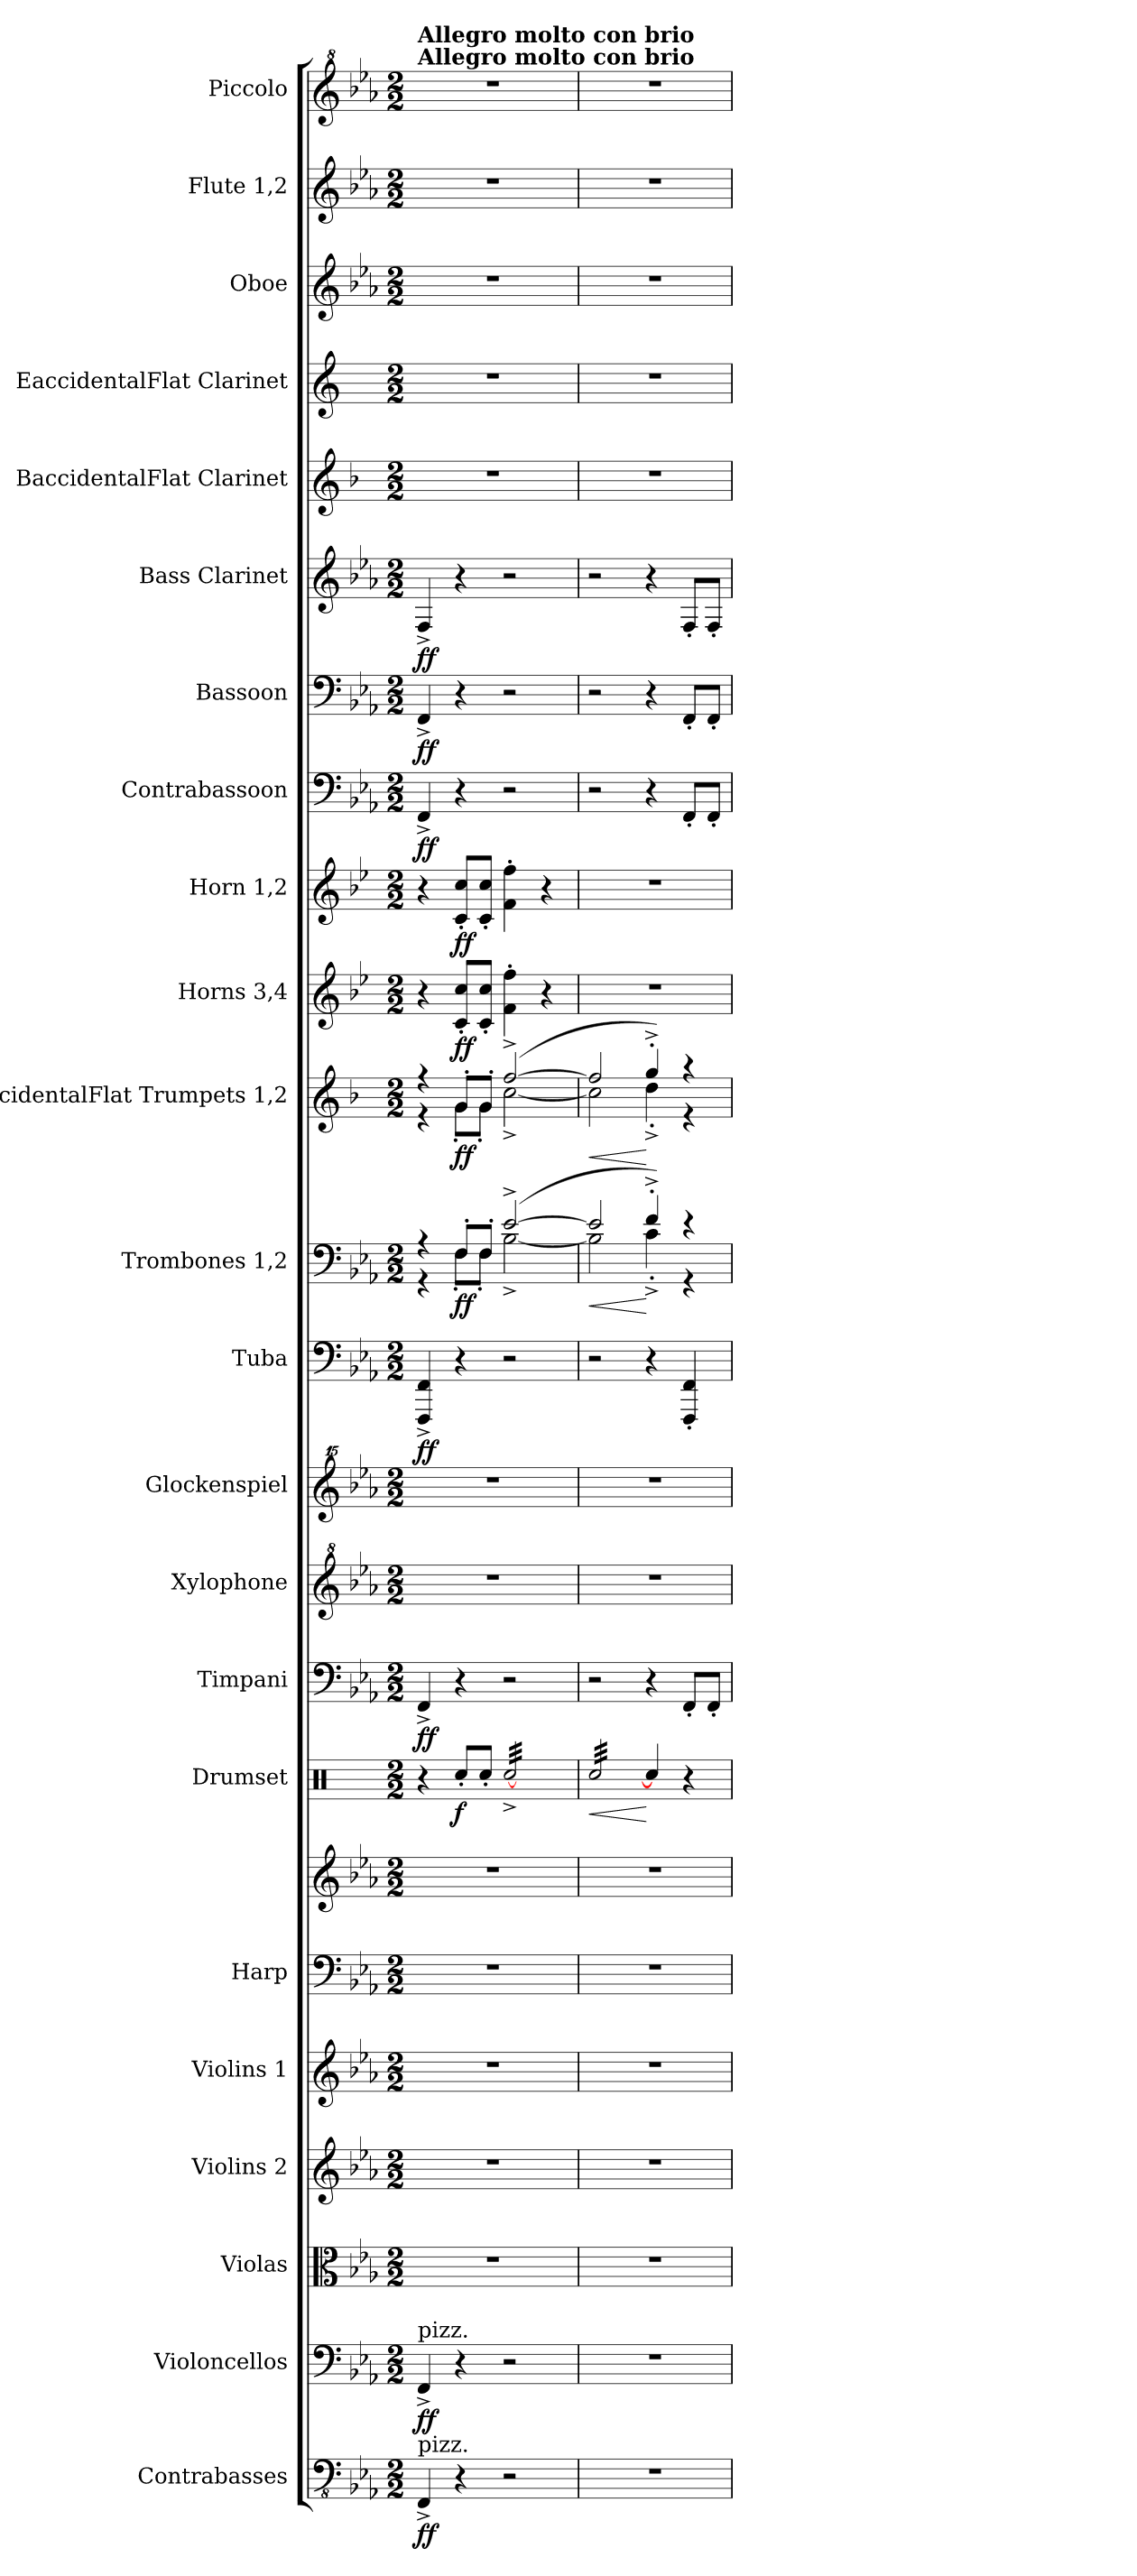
**kern	**dynam	**kern	**dynam	**kern	**kern	**kern	**kern	**kern	**kern	**dynam	**kern	**dynam	**kern	**kern	**kern	**dynam	**kern	**dynam	**kern	**dynam	**kern	**dynam	**kern	**dynam	**kern	**dynam	**kern	**dynam	**kern	**dynam	**kern	**kern	**kern	**kern	**kern
*part23	*part23	*part22	*part22	*part21	*part20	*part19	*part18	*part18	*part17	*part17	*part16	*part16	*part15	*part14	*part13	*part13	*part12	*part12	*part11	*part11	*part10	*part10	*part9	*part9	*part8	*part8	*part7	*part7	*part6	*part6	*part5	*part4	*part3	*part2	*part1
*staff24	*staff24	*staff23	*staff23	*staff22	*staff21	*staff20	*staff19	*staff18	*staff17	*staff17	*staff16	*staff16	*staff15	*staff14	*staff13	*staff13	*staff12	*staff12	*staff11	*staff11	*staff10	*staff10	*staff9	*staff9	*staff8	*staff8	*staff7	*staff7	*staff6	*staff6	*staff5	*staff4	*staff3	*staff2	*staff1
*I"Contrabasses	*	*I"Violoncellos	*	*I"Violas	*I"Violins 2	*I"Violins 1	*I"Harp	*	*I"Drumset	*	*I"Timpani	*	*I"Xylophone	*I"Glockenspiel	*I"Tuba	*	*I"Trombones 1,2	*	*I"BaccidentalFlat Trumpets 1,2	*	*I"Horns 3,4	*	*I"Horn 1,2	*	*I"Contrabassoon	*	*I"Bassoon	*	*I"Bass Clarinet	*	*I"BaccidentalFlat Clarinet	*I"EaccidentalFlat Clarinet	*I"Oboe	*I"Flute 1,2	*I"Piccolo
*I'Cbs.	*	*I'Vlcs.	*	*I'Vlas.	*I'Vlns. 2	*I'Vlns. 1	*I'Hrp.	*	*I'Drs.	*	*I'Timp.	*	*I'Xyl.	*I'Glk.	*I'Tu.	*	*I'Trbs. 1,2	*	*I'BaccidentalFlat Tpts. 1,2	*	*I'Hns. 3,4	*	*	*	*I'Cbsn.	*	*I'Bsn.	*	*I'B. Cl.	*	*I'BaccidentalFlat Cl.	*I'EaccidentalFlat Cl.	*I'Ob.	*I'Fl. 1, 2	*I'Picc.
*clefFv4	*	*clefF4	*	*clefC3	*clefG2	*clefG2	*clefF4	*clefG2	*clefX	*	*clefF4	*	*clefG^2	*clefG^^2	*clefF4	*	*clefF4	*	*clefG2	*	*clefG2	*	*clefG2	*	*clefF4	*	*clefF4	*	*clefG2	*	*clefG2	*clefG2	*clefG2	*clefG2	*clefG^2
*	*	*	*	*	*	*	*	*	*	*	*	*	*	*	*	*	*	*	*ITrd1c2	*	*ITrd4c7	*	*ITrd4c7	*	*ITrd7c12	*	*	*	*ITrd8c14	*	*ITrd1c2	*ITrd-2c-3	*	*	*ITrd-7c-12
*k[b-e-a-]	*	*k[b-e-a-]	*	*k[b-e-a-]	*k[b-e-a-]	*k[b-e-a-]	*k[b-e-a-]	*k[b-e-a-]	*k[]	*	*k[b-e-a-]	*	*k[b-e-a-]	*k[b-e-a-]	*k[b-e-a-]	*	*k[b-e-a-]	*	*k[b-e-a-]	*	*k[b-e-a-]	*	*k[b-e-a-]	*	*k[b-e-a-]	*	*k[b-e-a-]	*	*k[b-e-a-]	*	*k[b-e-a-]	*k[b-e-a-]	*k[b-e-a-]	*k[b-e-a-]	*k[b-e-a-]
*M2/2	*	*M2/2	*	*M2/2	*M2/2	*M2/2	*M2/2	*M2/2	*M2/2	*	*M2/2	*	*M2/2	*M2/2	*M2/2	*	*M2/2	*	*M2/2	*	*M2/2	*	*M2/2	*	*M2/2	*	*M2/2	*	*M2/2	*	*M2/2	*M2/2	*M2/2	*M2/2	*M2/2
=1	=1	=1	=1	=1	=1	=1	=1	=1	=1	=1	=1	=1	=1	=1	=1	=1	=1	=1	=1	=1	=1	=1	=1	=1	=1	=1	=1	=1	=1	=1	=1	=1	=1	=1	=1
*	*	*	*	*	*	*	*	*	*	*	*	*	*	*	*	*	*^	*	*^	*	*	*	*	*	*	*	*	*	*	*	*	*	*	*	*
!	!	!	!	!	!	!	!	!	!	!	!	!	!	!	!	!	!	!	!	!	!	!	!	!	!	!	!	!	!	!	!	!	!	!	!	!	!LO:TX:a:B:t=Allegro molto con brio
!	!	!	!	!	!	!	!	!	!	!	!	!	!	!	!	!	!	!	!	!	!	!	!	!	!	!	!	!	!	!	!	!	!	!	!	!	!LO:TX:a:B:t=Allegro molto con brio
!	!	!LO:TX:a:t=pizz.	!	!	!	!	!	!	!	!	!	!	!	!	!	!	!	!	!	!	!	!	!	!	!	!	!	!	!	!	!	!	!	!	!	!	!
!LO:TX:a:t=pizz.	!	!	!	!	!	!	!	!	!	!	!	!	!	!	!	!	!	!	!	!	!	!	!	!	!	!	!	!	!	!	!	!	!	!	!	!	!
!	!LO:DY:b	!	!LO:DY:b	!	!	!	!	!	!	!	!	!LO:DY:b	!	!	!	!LO:DY:b	!	!	!	!	!	!	!	!	!	!	!	!LO:DY:b	!	!LO:DY:b	!	!LO:DY:b	!	!	!	!	!
4FFF^/	ff	4FF^/	ff	1r	1r	1r	1r	1r	4r	.	4FF^/	ff	1r	1r	4FFF/^ 4FF/^	ff	4r	4r	.	4r	4r	.	4r	.	4r	.	4FFF^/	ff	4FF^/	ff	4FF^/	ff	1r	1r	1r	1r	1r
!	!	!	!	!	!	!	!	!	!	!LO:DY:b	!	!	!	!	!	!	!	!	!LO:DY:b	!	!	!LO:DY:b	!	!LO:DY:b	!	!LO:DY:b	!	!	!	!	!	!	!	!	!	!	!
4r	.	4r	.	.	.	.	.	.	8Rcc'/L	f	4r	.	.	.	4r	.	8F'/L	8F'\L	ff	8f'/L	8f'\L	ff	8F/' 8f/'L	ff	8F/' 8f/'L	ff	4r	.	4r	.	4r	.	.	.	.	.	.
.	.	.	.	.	.	.	.	.	8Rcc'/J	.	.	.	.	.	.	.	8F'/J	8F'\J	.	8f'/J	8f'\J	.	8F/' 8f/'J	.	8F/' 8f/'J	.	.	.	.	.	.	.	.	.	.	.	.
*	*	*	*	*	*	*	*	*	*tremolo	*	*	*	*	*	*	*	*	*	*	*	*	*	*	*	*	*	*	*	*	*	*	*	*	*	*	*	*
2r	.	2r	.	.	.	.	.	.	[32Rcc^/LLL	.	2r	.	.	.	2r	.	([2e-^/	[2B-^\	.	([2ee-^/	[2b-^\	.	4B-\' 4b-\'	.	4B-\' 4b-\'	.	2r	.	2r	.	2r	.	.	.	.	.	.
.	.	.	.	.	.	.	.	.	32Rcc^/	.	.	.	.	.	.	.	.	.	.	.	.	.	.	.	.	.	.	.	.	.	.	.	.	.	.	.	.
.	.	.	.	.	.	.	.	.	32Rcc^/	.	.	.	.	.	.	.	.	.	.	.	.	.	.	.	.	.	.	.	.	.	.	.	.	.	.	.	.
.	.	.	.	.	.	.	.	.	32Rcc^/	.	.	.	.	.	.	.	.	.	.	.	.	.	.	.	.	.	.	.	.	.	.	.	.	.	.	.	.
.	.	.	.	.	.	.	.	.	32Rcc^/	.	.	.	.	.	.	.	.	.	.	.	.	.	.	.	.	.	.	.	.	.	.	.	.	.	.	.	.
.	.	.	.	.	.	.	.	.	32Rcc^/	.	.	.	.	.	.	.	.	.	.	.	.	.	.	.	.	.	.	.	.	.	.	.	.	.	.	.	.
.	.	.	.	.	.	.	.	.	32Rcc^/	.	.	.	.	.	.	.	.	.	.	.	.	.	.	.	.	.	.	.	.	.	.	.	.	.	.	.	.
.	.	.	.	.	.	.	.	.	32Rcc^/	.	.	.	.	.	.	.	.	.	.	.	.	.	.	.	.	.	.	.	.	.	.	.	.	.	.	.	.
.	.	.	.	.	.	.	.	.	32Rcc^/	.	.	.	.	.	.	.	.	.	.	.	.	.	4r	.	4r	.	.	.	.	.	.	.	.	.	.	.	.
.	.	.	.	.	.	.	.	.	32Rcc^/	.	.	.	.	.	.	.	.	.	.	.	.	.	.	.	.	.	.	.	.	.	.	.	.	.	.	.	.
.	.	.	.	.	.	.	.	.	32Rcc^/	.	.	.	.	.	.	.	.	.	.	.	.	.	.	.	.	.	.	.	.	.	.	.	.	.	.	.	.
.	.	.	.	.	.	.	.	.	32Rcc^/	.	.	.	.	.	.	.	.	.	.	.	.	.	.	.	.	.	.	.	.	.	.	.	.	.	.	.	.
.	.	.	.	.	.	.	.	.	32Rcc^/	.	.	.	.	.	.	.	.	.	.	.	.	.	.	.	.	.	.	.	.	.	.	.	.	.	.	.	.
.	.	.	.	.	.	.	.	.	32Rcc^/	.	.	.	.	.	.	.	.	.	.	.	.	.	.	.	.	.	.	.	.	.	.	.	.	.	.	.	.
.	.	.	.	.	.	.	.	.	32Rcc^/	.	.	.	.	.	.	.	.	.	.	.	.	.	.	.	.	.	.	.	.	.	.	.	.	.	.	.	.
.	.	.	.	.	.	.	.	.	32Rcc^/JJJ	.	.	.	.	.	.	.	.	.	.	.	.	.	.	.	.	.	.	.	.	.	.	.	.	.	.	.	.
=2	=2	=2	=2	=2	=2	=2	=2	=2	=2	=2	=2	=2	=2	=2	=2	=2	=2	=2	=2	=2	=2	=2	=2	=2	=2	=2	=2	=2	=2	=2	=2	=2	=2	=2	=2	=2	=2
!	!	!	!	!	!	!	!	!	!	!LO:HP:b	!	!	!	!	!	!	!	!	!LO:HP:b	!	!	!LO:HP:b	!	!	!	!	!	!	!	!	!	!	!	!	!	!	!
1r	.	1r	.	1r	1r	1r	1r	1r	32Rcc/LLL	<	2r	.	1r	1r	2r	.	2e-/]	2B-\]	<	2ee-/]	2b-\]	<	1r	.	1r	.	2r	.	2r	.	2r	.	1r	1r	1r	1r	1r
.	.	.	.	.	.	.	.	.	32Rcc/	.	.	.	.	.	.	.	.	.	.	.	.	.	.	.	.	.	.	.	.	.	.	.	.	.	.	.	.
.	.	.	.	.	.	.	.	.	32Rcc/	.	.	.	.	.	.	.	.	.	.	.	.	.	.	.	.	.	.	.	.	.	.	.	.	.	.	.	.
.	.	.	.	.	.	.	.	.	32Rcc/	.	.	.	.	.	.	.	.	.	.	.	.	.	.	.	.	.	.	.	.	.	.	.	.	.	.	.	.
.	.	.	.	.	.	.	.	.	32Rcc/	.	.	.	.	.	.	.	.	.	.	.	.	.	.	.	.	.	.	.	.	.	.	.	.	.	.	.	.
.	.	.	.	.	.	.	.	.	32Rcc/	.	.	.	.	.	.	.	.	.	.	.	.	.	.	.	.	.	.	.	.	.	.	.	.	.	.	.	.
.	.	.	.	.	.	.	.	.	32Rcc/	.	.	.	.	.	.	.	.	.	.	.	.	.	.	.	.	.	.	.	.	.	.	.	.	.	.	.	.
.	.	.	.	.	.	.	.	.	32Rcc/	.	.	.	.	.	.	.	.	.	.	.	.	.	.	.	.	.	.	.	.	.	.	.	.	.	.	.	.
.	.	.	.	.	.	.	.	.	32Rcc/	.	.	.	.	.	.	.	.	.	.	.	.	.	.	.	.	.	.	.	.	.	.	.	.	.	.	.	.
.	.	.	.	.	.	.	.	.	32Rcc/	.	.	.	.	.	.	.	.	.	.	.	.	.	.	.	.	.	.	.	.	.	.	.	.	.	.	.	.
.	.	.	.	.	.	.	.	.	32Rcc/	.	.	.	.	.	.	.	.	.	.	.	.	.	.	.	.	.	.	.	.	.	.	.	.	.	.	.	.
.	.	.	.	.	.	.	.	.	32Rcc/	.	.	.	.	.	.	.	.	.	.	.	.	.	.	.	.	.	.	.	.	.	.	.	.	.	.	.	.
.	.	.	.	.	.	.	.	.	32Rcc/	.	.	.	.	.	.	.	.	.	.	.	.	.	.	.	.	.	.	.	.	.	.	.	.	.	.	.	.
.	.	.	.	.	.	.	.	.	32Rcc/	.	.	.	.	.	.	.	.	.	.	.	.	.	.	.	.	.	.	.	.	.	.	.	.	.	.	.	.
.	.	.	.	.	.	.	.	.	32Rcc/	.	.	.	.	.	.	.	.	.	.	.	.	.	.	.	.	.	.	.	.	.	.	.	.	.	.	.	.
.	.	.	.	.	.	.	.	.	32Rcc/JJJ	.	.	.	.	.	.	.	.	.	.	.	.	.	.	.	.	.	.	.	.	.	.	.	.	.	.	.	.
*	*	*	*	*	*	*	*	*	*Xtremolo	*	*	*	*	*	*	*	*	*	*	*	*	*	*	*	*	*	*	*	*	*	*	*	*	*	*	*	*
.	.	.	.	.	.	.	.	.	4Rcc/]	[	4r	.	.	.	4r	.	4f^'/)	4c'^\	[	4ff^'/)	4cc'^\	[	.	.	.	.	4r	.	4r	.	4r	.	.	.	.	.	.
.	.	.	.	.	.	.	.	.	4r	.	8FF'/L	.	.	.	4FFF/' 4FF/'	.	4r	4r	.	4r	4r	.	.	.	.	.	8FFF'/L	.	8FF'/L	.	8FF'/L	.	.	.	.	.	.
.	.	.	.	.	.	.	.	.	.	.	8FF'/J	.	.	.	.	.	.	.	.	.	.	.	.	.	.	.	8FFF'/J	.	8FF'/J	.	8FF'/J	.	.	.	.	.	.
*	*	*	*	*	*	*	*	*	*	*	*	*	*	*	*	*	*v	*v	*	*	*	*	*	*	*	*	*	*	*	*	*	*	*	*	*	*	*
*	*	*	*	*	*	*	*	*	*	*	*	*	*	*	*	*	*	*	*v	*v	*	*	*	*	*	*	*	*	*	*	*	*	*	*	*	*
=	=	=	=	=	=	=	=	=	=	=	=	=	=	=	=	=	=	=	=	=	=	=	=	=	=	=	=	=	=	=	=	=	=	=	=
*-	*-	*-	*-	*-	*-	*-	*-	*-	*-	*-	*-	*-	*-	*-	*-	*-	*-	*-	*-	*-	*-	*-	*-	*-	*-	*-	*-	*-	*-	*-	*-	*-	*-	*-	*-
